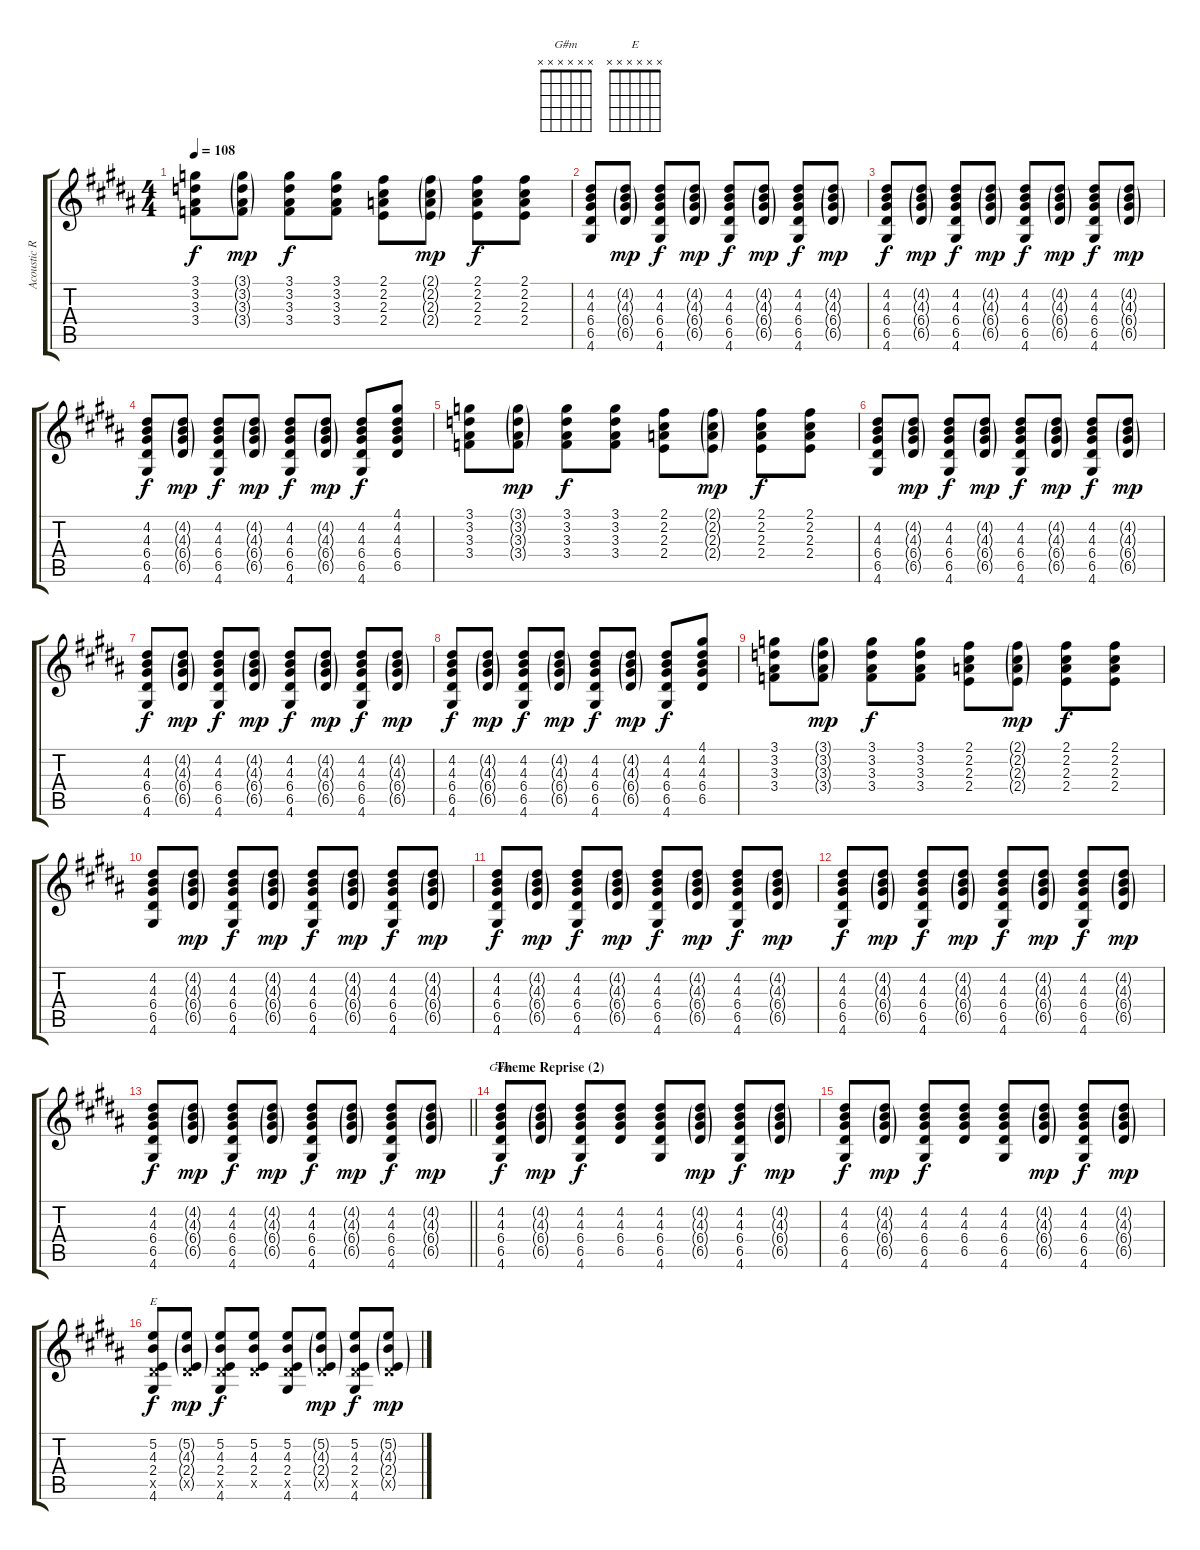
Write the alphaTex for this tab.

\track ("Acoustic Rhythm Guitar" "Acoustic R") {instrument acousticguitarsteel}
\staff {score tabs}
\tuning (E4 B3 G3 D3 A2 E2) {hide}
\chord ("G#m" x x x x x x)
\chord ("E" x x x x x x)
\ts (4 4)
\tempo 108
\clef g2
\ks g#minor
(3.1 3.2 3.3 3.4).8{dy f} (3.1{g} 3.2{g} 3.3{g} 3.4{g}).8{dy mp} (3.1 3.2 3.3 3.4).8{dy f} (3.1 3.2 3.3 3.4).8 (2.1 2.2 2.3 2.4).8 (2.1{g} 2.2{g} 2.3{g} 2.4{g}).8{dy mp} (2.1 2.2 2.3 2.4).8{dy f} (2.1 2.2 2.3 2.4).8 |
(4.2 4.3 6.4 6.5 4.6).8 (4.2{g} 4.3{g} 6.4{g} 6.5{g}).8{dy mp} (4.2 4.3 6.4 6.5 4.6).8{dy f} (4.2{g} 4.3{g} 6.4{g} 6.5{g}).8{dy mp} (4.2 4.3 6.4 6.5 4.6).8{dy f} (4.2{g} 4.3{g} 6.4{g} 6.5{g}).8{dy mp} (4.2 4.3 6.4 6.5 4.6).8{dy f} (4.2{g} 4.3{g} 6.4{g} 6.5{g}).8{dy mp} |
(4.2 4.3 6.4 6.5 4.6).8{dy f} (4.2{g} 4.3{g} 6.4{g} 6.5{g}).8{dy mp} (4.2 4.3 6.4 6.5 4.6).8{dy f} (4.2{g} 4.3{g} 6.4{g} 6.5{g}).8{dy mp} (4.2 4.3 6.4 6.5 4.6).8{dy f} (4.2{g} 4.3{g} 6.4{g} 6.5{g}).8{dy mp} (4.2 4.3 6.4 6.5 4.6).8{dy f} (4.2{g} 4.3{g} 6.4{g} 6.5{g}).8{dy mp} |
(4.2 4.3 6.4 6.5 4.6).8{dy f} (4.2{g} 4.3{g} 6.4{g} 6.5{g}).8{dy mp} (4.2 4.3 6.4 6.5 4.6).8{dy f} (4.2{g} 4.3{g} 6.4{g} 6.5{g}).8{dy mp} (4.2 4.3 6.4 6.5 4.6).8{dy f} (4.2{g} 4.3{g} 6.4{g} 6.5{g}).8{dy mp} (4.2 4.3 6.4 6.5 4.6).8{dy f} (4.1 4.2 4.3 6.4 6.5).8 |
(3.1 3.2 3.3 3.4).8 (3.1{g} 3.2{g} 3.3{g} 3.4{g}).8{dy mp} (3.1 3.2 3.3 3.4).8{dy f} (3.1 3.2 3.3 3.4).8 (2.1 2.2 2.3 2.4).8 (2.1{g} 2.2{g} 2.3{g} 2.4{g}).8{dy mp} (2.1 2.2 2.3 2.4).8{dy f} (2.1 2.2 2.3 2.4).8 |
(4.2 4.3 6.4 6.5 4.6).8 (4.2{g} 4.3{g} 6.4{g} 6.5{g}).8{dy mp} (4.2 4.3 6.4 6.5 4.6).8{dy f} (4.2{g} 4.3{g} 6.4{g} 6.5{g}).8{dy mp} (4.2 4.3 6.4 6.5 4.6).8{dy f} (4.2{g} 4.3{g} 6.4{g} 6.5{g}).8{dy mp} (4.2 4.3 6.4 6.5 4.6).8{dy f} (4.2{g} 4.3{g} 6.4{g} 6.5{g}).8{dy mp} |
(4.2 4.3 6.4 6.5 4.6).8{dy f} (4.2{g} 4.3{g} 6.4{g} 6.5{g}).8{dy mp} (4.2 4.3 6.4 6.5 4.6).8{dy f} (4.2{g} 4.3{g} 6.4{g} 6.5{g}).8{dy mp} (4.2 4.3 6.4 6.5 4.6).8{dy f} (4.2{g} 4.3{g} 6.4{g} 6.5{g}).8{dy mp} (4.2 4.3 6.4 6.5 4.6).8{dy f} (4.2{g} 4.3{g} 6.4{g} 6.5{g}).8{dy mp} |
(4.2 4.3 6.4 6.5 4.6).8{dy f} (4.2{g} 4.3{g} 6.4{g} 6.5{g}).8{dy mp} (4.2 4.3 6.4 6.5 4.6).8{dy f} (4.2{g} 4.3{g} 6.4{g} 6.5{g}).8{dy mp} (4.2 4.3 6.4 6.5 4.6).8{dy f} (4.2{g} 4.3{g} 6.4{g} 6.5{g}).8{dy mp} (4.2 4.3 6.4 6.5 4.6).8{dy f} (4.1 4.2 4.3 6.4 6.5).8 |
(3.1 3.2 3.3 3.4).8 (3.1{g} 3.2{g} 3.3{g} 3.4{g}).8{dy mp} (3.1 3.2 3.3 3.4).8{dy f} (3.1 3.2 3.3 3.4).8 (2.1 2.2 2.3 2.4).8 (2.1{g} 2.2{g} 2.3{g} 2.4{g}).8{dy mp} (2.1 2.2 2.3 2.4).8{dy f} (2.1 2.2 2.3 2.4).8 |
(4.2 4.3 6.4 6.5 4.6).8 (4.2{g} 4.3{g} 6.4{g} 6.5{g}).8{dy mp} (4.2 4.3 6.4 6.5 4.6).8{dy f} (4.2{g} 4.3{g} 6.4{g} 6.5{g}).8{dy mp} (4.2 4.3 6.4 6.5 4.6).8{dy f} (4.2{g} 4.3{g} 6.4{g} 6.5{g}).8{dy mp} (4.2 4.3 6.4 6.5 4.6).8{dy f} (4.2{g} 4.3{g} 6.4{g} 6.5{g}).8{dy mp} |
(4.2 4.3 6.4 6.5 4.6).8{dy f} (4.2{g} 4.3{g} 6.4{g} 6.5{g}).8{dy mp} (4.2 4.3 6.4 6.5 4.6).8{dy f} (4.2{g} 4.3{g} 6.4{g} 6.5{g}).8{dy mp} (4.2 4.3 6.4 6.5 4.6).8{dy f} (4.2{g} 4.3{g} 6.4{g} 6.5{g}).8{dy mp} (4.2 4.3 6.4 6.5 4.6).8{dy f} (4.2{g} 4.3{g} 6.4{g} 6.5{g}).8{dy mp} |
(4.2 4.3 6.4 6.5 4.6).8{dy f} (4.2{g} 4.3{g} 6.4{g} 6.5{g}).8{dy mp} (4.2 4.3 6.4 6.5 4.6).8{dy f} (4.2{g} 4.3{g} 6.4{g} 6.5{g}).8{dy mp} (4.2 4.3 6.4 6.5 4.6).8{dy f} (4.2{g} 4.3{g} 6.4{g} 6.5{g}).8{dy mp} (4.2 4.3 6.4 6.5 4.6).8{dy f} (4.2{g} 4.3{g} 6.4{g} 6.5{g}).8{dy mp} |
\barLineRight lightlight
(4.2 4.3 6.4 6.5 4.6).8{dy f} (4.2{g} 4.3{g} 6.4{g} 6.5{g}).8{dy mp} (4.2 4.3 6.4 6.5 4.6).8{dy f} (4.2{g} 4.3{g} 6.4{g} 6.5{g}).8{dy mp} (4.2 4.3 6.4 6.5 4.6).8{dy f} (4.2{g} 4.3{g} 6.4{g} 6.5{g}).8{dy mp} (4.2 4.3 6.4 6.5 4.6).8{dy f} (4.2{g} 4.3{g} 6.4{g} 6.5{g}).8{dy mp} |
\section ("" "Theme Reprise (2)")
(4.2 4.3 6.4 6.5 4.6).8{ch "G#m" dy f} (4.2{g} 4.3{g} 6.4{g} 6.5{g}).8{dy mp} (4.2 4.3 6.4 6.5 4.6).8{dy f} (4.2 4.3 6.4 6.5).8 (4.2 4.3 6.4 6.5 4.6).8 (4.2{g} 4.3{g} 6.4{g} 6.5{g}).8{dy mp} (4.2 4.3 6.4 6.5 4.6).8{dy f} (4.2{g} 4.3{g} 6.4{g} 6.5{g}).8{dy mp} |
(4.2 4.3 6.4 6.5 4.6).8{dy f} (4.2{g} 4.3{g} 6.4{g} 6.5{g}).8{dy mp} (4.2 4.3 6.4 6.5 4.6).8{dy f} (4.2 4.3 6.4 6.5).8 (4.2 4.3 6.4 6.5 4.6).8 (4.2{g} 4.3{g} 6.4{g} 6.5{g}).8{dy mp} (4.2 4.3 6.4 6.5 4.6).8{dy f} (4.2{g} 4.3{g} 6.4{g} 6.5{g}).8{dy mp} |
(5.2 4.3 2.4 6.5{x} 4.6).8{ch "E" dy f} (5.2{g} 4.3{g} 2.4{g} 6.5{g x}).8{dy mp} (5.2 4.3 2.4 6.5{x} 4.6).8{dy f} (5.2 4.3 2.4 6.5{x}).8 (5.2 4.3 2.4 6.5{x} 4.6).8 (5.2{g} 4.3{g} 2.4{g} 6.5{g x}).8{dy mp} (5.2 4.3 2.4 6.5{x} 4.6).8{dy f} (5.2{g} 4.3{g} 2.4{g} 6.5{g x}).8{dy mp}
